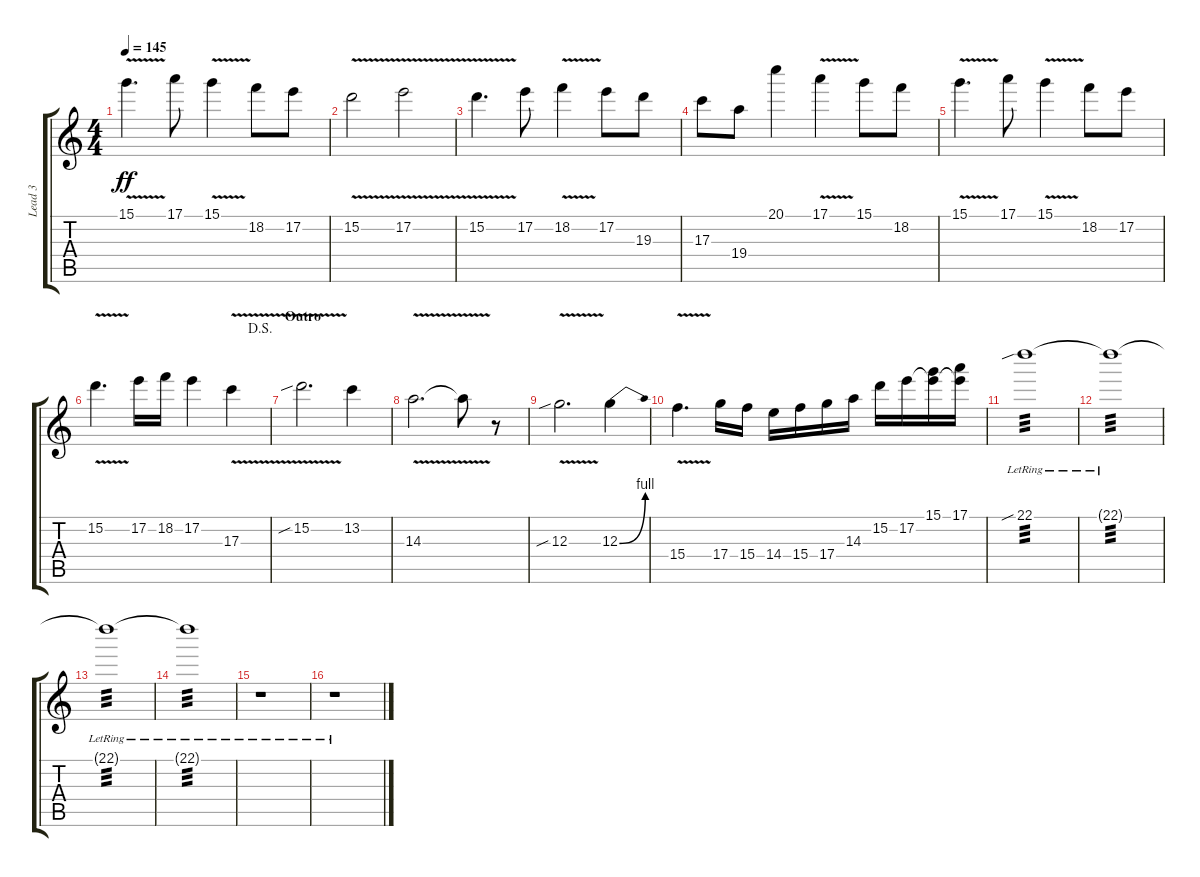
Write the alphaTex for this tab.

\track ("Lead 3" "Lead 3") {instrument distortionguitar}
\staff {score tabs}
\tuning (E4 B3 G3 D3 A2 D2) {hide}
\ts (4 4)
\tempo 145
\clef g2
\ks c
15.1{v}.4{d dy ff} 17.1.8 15.1{v}.4 18.2.8 17.2.8 |
15.2{v}.2 17.2{v}.2 |
15.2{v}.4{d} 17.2.8 18.2{v}.4 17.2.8 19.3.8 |
17.3.8 19.4.8 20.1.4 17.1{v}.4 15.1.8 18.2.8 |
15.1{v}.4{d} 17.1.8 15.1{v}.4 18.2.8 17.2.8 |
\jump dalsegno
15.2{v}.4{d} 17.2.16 18.2.16 17.2.4 17.3{v}.4 |
\section ("" "Outro")
15.2{v sib}.2{d} 13.2.4 |
14.3{v}.2{d} 14.3{v t}.8 r.8 |
12.3{v sib}.2{d} 12.3{be (bend 0 0 60 4)}.4 |
15.4{v}.4{d} 17.4.16 15.4.16 14.4.16 15.4.16 17.4.16 14.3.16 15.2.16 17.2.16 (15.1 17.2{t}).16 (17.1 17.2{t}).16 |
22.1{sib lr}.1{tp 3} |
22.1{lr t}.1{tp 3} |
22.1{lr t}.1{tp 3} |
22.1{lr t}.1{tp 3} |
r.1 |
r.1
